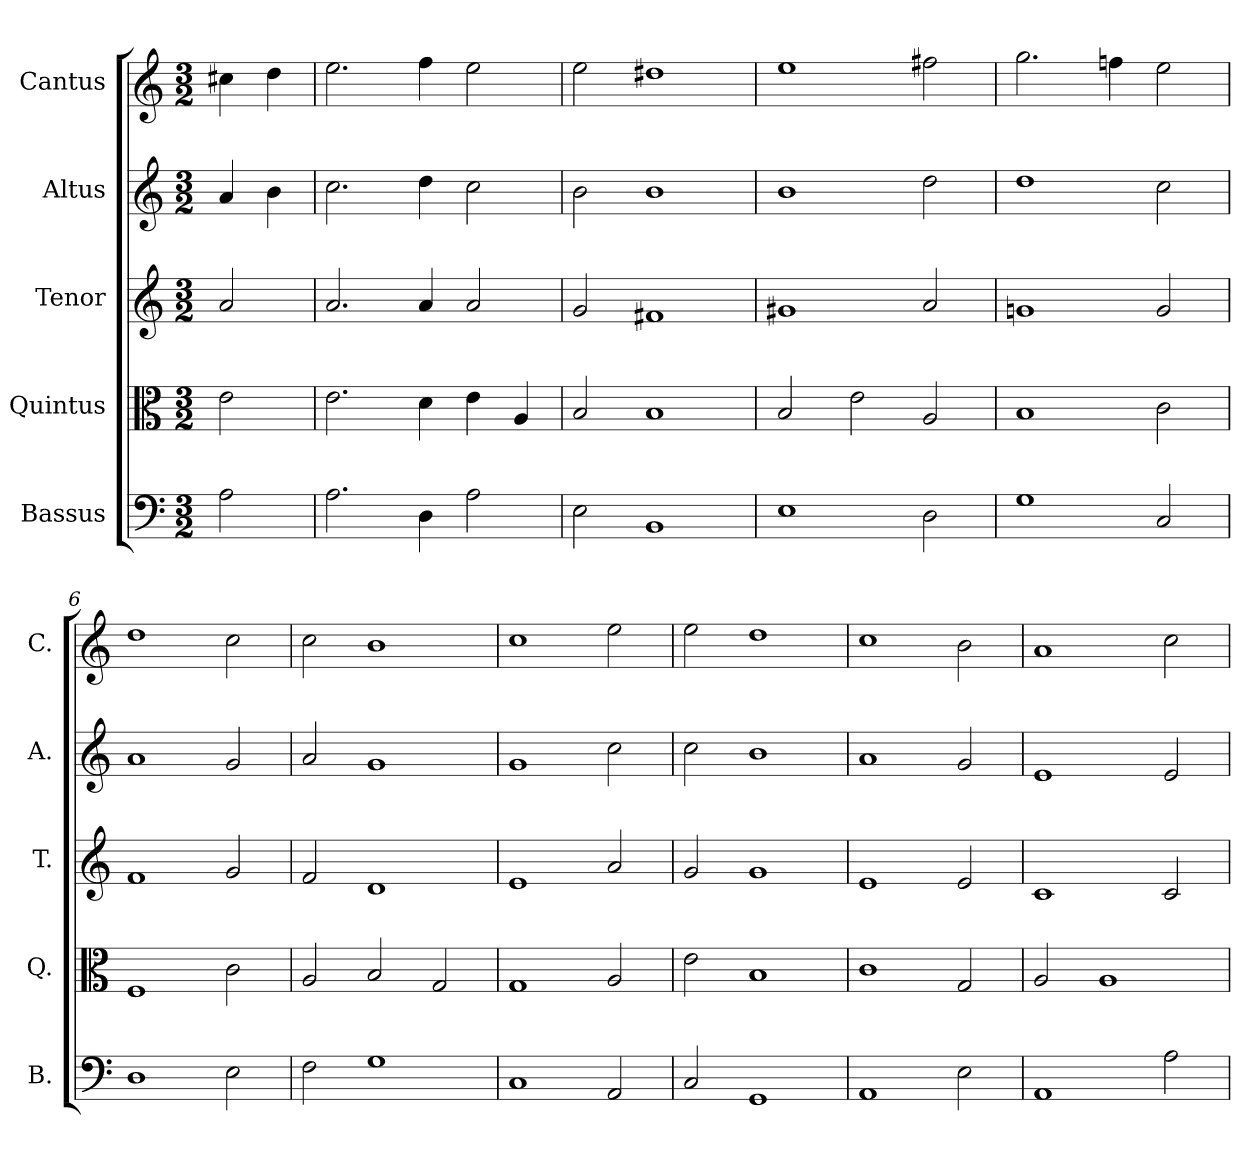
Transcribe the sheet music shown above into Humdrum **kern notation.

**kern	**kern	**kern	**kern	**kern
*part5	*part4	*part3	*part2	*part1
*staff5	*staff4	*staff3	*staff2	*staff1
*I"Bassus	*I"Quintus	*I"Tenor	*I"Altus	*I"Cantus
*I'B.	*I'Q.	*I'T.	*I'A.	*I'C.
*clefF4	*clefC3	*clefG2	*clefG2	*clefG2
*k[]	*k[]	*k[]	*k[]	*k[]
*C:	*C:	*C:	*C:	*C:
*M3/2	*M3/2	*M3/2	*M3/2	*M3/2
=1	=1	=1	=1	=1
2A\	2e\	2a/	4a/	4cc#X\
.	.	.	4b\	4dd\
=2	=2	=2	=2	=2
2.A\	2.e\	2.a/	2.cc\	2.ee\
4D\	4d\	4a/	4dd\	4ff\
2A\	4e\	2a/	2cc\	2ee\
.	4A/	.	.	.
=3	=3	=3	=3	=3
2E\	2B/	2g/	2b\	2ee\
1BB/	1B/	1f#X/	1b\	1dd#X\
=4	=4	=4	=4	=4
1E\	2B/	1g#X/	1b\	1ee\
.	2e\	.	.	.
2D\	2A/	2a/	2dd\	2ff#X\
=5	=5	=5	=5	=5
1G\	1B/	1gn/	1dd\	2.gg\
.	.	.	.	4ffn\
2C/	2c\	2g/	2cc\	2ee\
=6	=6	=6	=6	=6
1D\	1F/	1f/	1a/	1dd\
2E\	2c\	2g/	2g/	2cc\
=7	=7	=7	=7	=7
2F\	2A/	2f/	2a/	2cc\
1G\	2B/	1d/	1g/	1b\
.	2G/	.	.	.
=8	=8	=8	=8	=8
1C/	1G/	1e/	1g/	1cc\
2AA/	2A/	2a/	2cc\	2ee\
=9	=9	=9	=9	=9
2C/	2e\	2g/	2cc\	2ee\
1GG/	1B/	1g/	1b\	1dd\
=10	=10	=10	=10	=10
1AA/	1c\	1e/	1a/	1cc\
2E\	2G/	2e/	2g/	2b\
=11	=11	=11	=11	=11
1AA/	2A/	1c/	1e/	1a/
.	1A/	.	.	.
2A\	.	2c/	2e/	2cc\
=	=	=	=	=
*-	*-	*-	*-	*-
